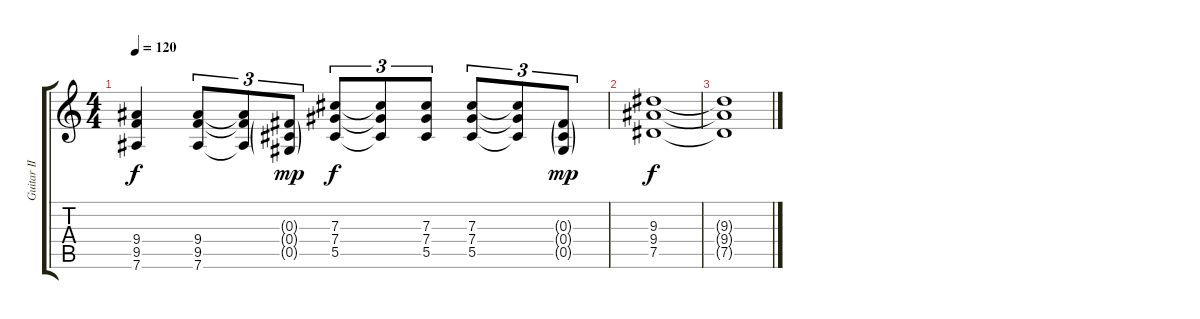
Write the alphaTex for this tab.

\track ("Guitar II" "Guitar II") {instrument acousticguitarsteel}
\staff {score tabs}
\tuning (Eb4 Bb3 Gb3 Db3 Ab2 Eb2) {hide}
\ts (4 4)
\tempo 120
\clef g2
\ks c
(9.4 9.5 7.6).4{dy f} (9.4 9.5 7.6).8{tu (3 2)} (9.4{t} 9.5{t} 7.6{t}).8{tu (3 2)} (0.3{g} 0.4{g} 0.5{g}).8{tu (3 2) dy mp} (7.3 7.4 5.5).8{tu (3 2) dy f} (7.3{t} 7.4{t} 5.5{t}).8{tu (3 2)} (7.3 7.4 5.5).8{tu (3 2)} (7.3 7.4 5.5).8{tu (3 2)} (7.3{t} 7.4{t} 5.5{t}).8{tu (3 2)} (0.3{g} 0.4{g} 0.5{g}).8{tu (3 2) dy mp} |
(9.3 9.4 7.5).1{dy f} |
(9.3{t} 9.4{t} 7.5{t}).1
